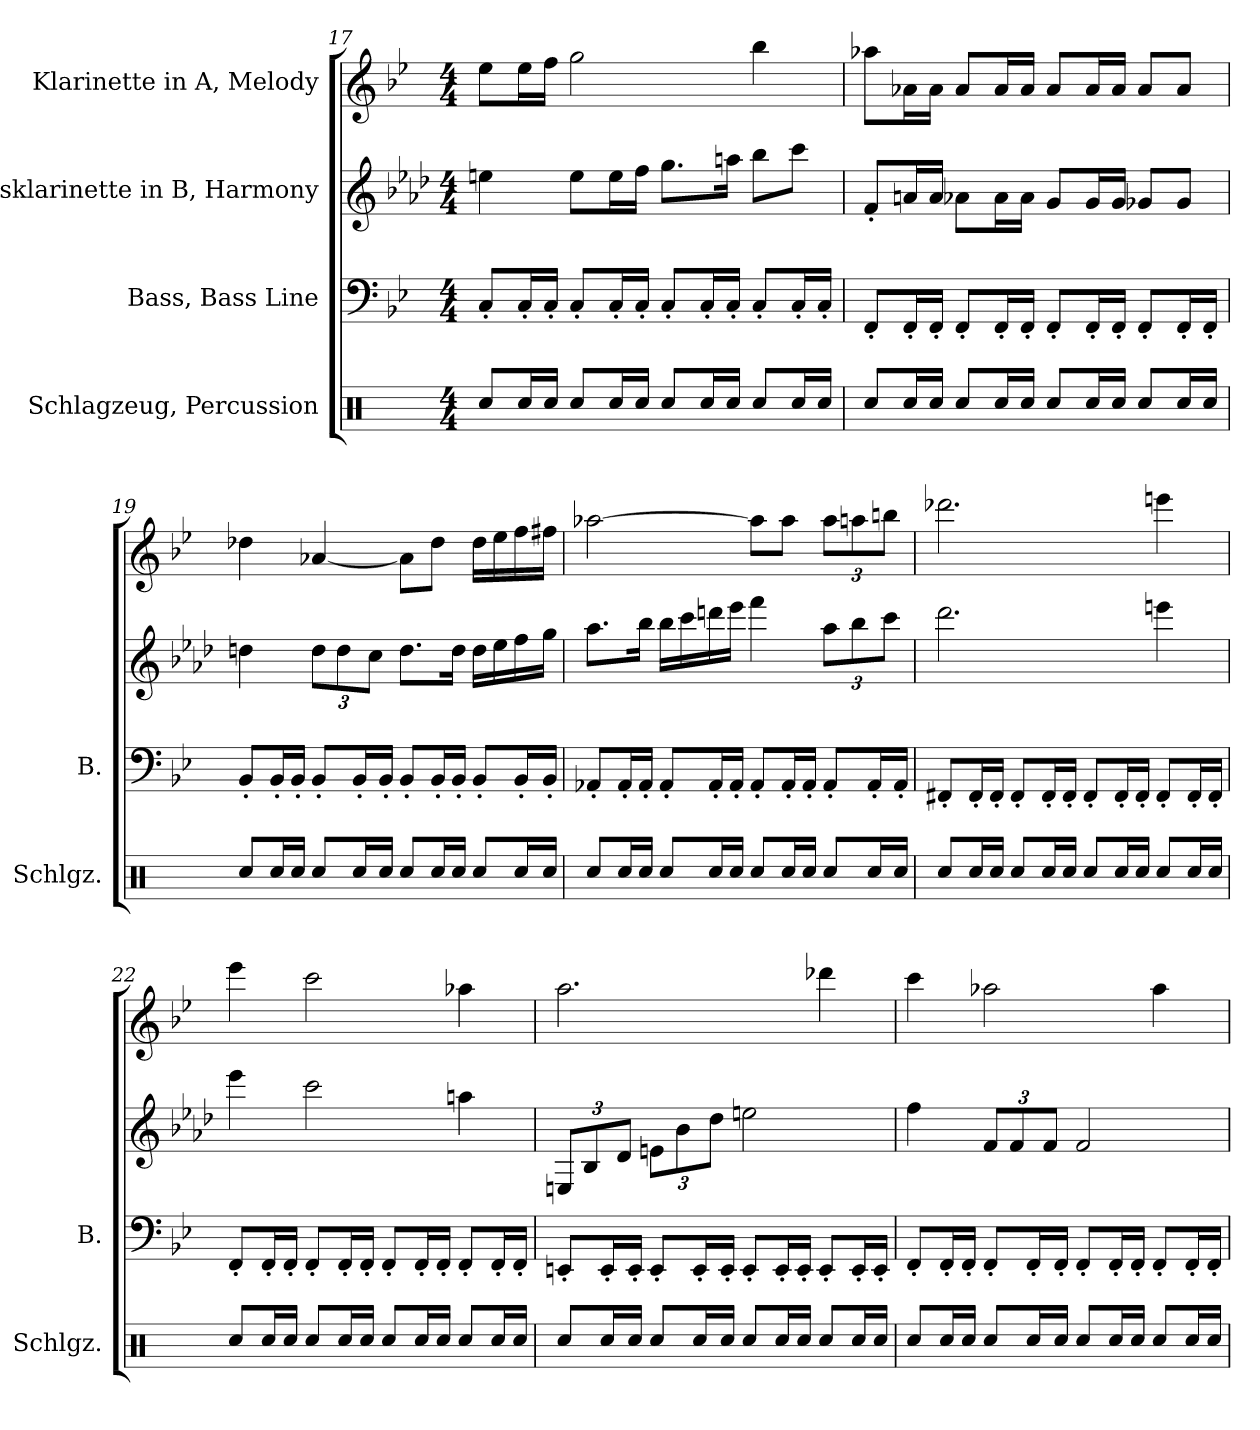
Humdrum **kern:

**kern	**kern	**kern	**kern
*part4	*part3	*part2	*part1
*staff4	*staff3	*staff2	*staff1
*I"Schlagzeug, Percussion	*I"Bass, Bass Line	*I"Bassklarinette in B, Harmony	*I"Klarinette in A, Melody
*I'Schlgz.	*I'B.	*	*
*clefX	*clefF4	*clefG2	*clefG2
*	*	*ITrd8c14	*ITrd2c3
*k[]	*k[b-e-]	*k[b-e-a-d-]	*k[f#]
*M4/4	*M4/4	*M4/4	*M4/4
=17	=17	=17	=17
8Rcc/L	8C'/L	4en\	8cc\L
16Rcc/L	16C'/L	.	16cc\L
16Rcc/JJ	16C'/JJ	.	16dd\JJ
8Rcc/L	8C'/L	8e\L	2ee\
16Rcc/L	16C'/L	16e\L	.
16Rcc/JJ	16C'/JJ	16f\JJ	.
8Rcc/L	8C'/L	8.g\L	.
16Rcc/L	16C'/L	.	.
16Rcc/JJ	16C'/JJ	16an\Jk	.
8Rcc/L	8C'/L	8b-\L	4gg\
16Rcc/L	16C'/L	8cc\J	.
16Rcc/JJ	16C'/JJ	.	.
!!LO:LB:g=z
=18	=18	=18	=18
8Rcc/L	8FF'/L	8F'/L	8ffn\L
16Rcc/L	16FF'/L	16An/L	16fn\L
16Rcc/JJ	16FF'/JJ	16A/JJ	16f\JJ
8Rcc/L	8FF'/L	8A-X\L	8f/L
16Rcc/L	16FF'/L	16A-\L	16f/L
16Rcc/JJ	16FF'/JJ	16A-\JJ	16f/JJ
8Rcc/L	8FF'/L	8G/L	8f/L
16Rcc/L	16FF'/L	16G/L	16f/L
16Rcc/JJ	16FF'/JJ	16G/JJ	16f/JJ
8Rcc/L	8FF'/L	8G-X/L	8f/L
16Rcc/L	16FF'/L	8G-/J	8f/J
16Rcc/JJ	16FF'/JJ	.	.
=19	=19	=19	=19
8Rcc/L	8BB-'/L	4dn\	4b-X\
16Rcc/L	16BB-'/L	.	.
16Rcc/JJ	16BB-'/JJ	.	.
*	*	*Xbrackettup	*
8Rcc/L	8BB-'/L	12d\L	[4fn/
.	.	12d\	.
16Rcc/L	16BB-'/L	.	.
.	.	12c\J	.
16Rcc/JJ	16BB-'/JJ	.	.
8Rcc/L	8BB-'/L	8.d\L	8f\L]
16Rcc/L	16BB-'/L	.	8b-\J
16Rcc/JJ	16BB-'/JJ	16d\Jk	.
8Rcc/L	8BB-'/L	16d\LL	16b-\LL
.	.	16e-\	16cc\
16Rcc/L	16BB-'/L	16f\	16dd\
16Rcc/JJ	16BB-'/JJ	16g\JJ	16dd#X\JJ
!!LO:LB:g=z
=20	=20	=20	=20
8Rcc/L	8AA-X'/L	8.a-\L	[2ffn\
16Rcc/L	16AA-'/L	.	.
16Rcc/JJ	16AA-'/JJ	16b-\Jk	.
8Rcc/L	8AA-'/L	16b-\LL	.
.	.	16cc\	.
16Rcc/L	16AA-'/L	16ddn\	.
16Rcc/JJ	16AA-'/JJ	16ee-\JJ	.
8Rcc/L	8AA-'/L	4ff\	8ff\L]
16Rcc/L	16AA-'/L	.	8ff\J
16Rcc/JJ	16AA-'/JJ	.	.
*	*	*	*Xbrackettup
8Rcc/L	8AA-'/L	12a-\L	12ff\L
.	.	12b-\	12ff#X\
16Rcc/L	16AA-'/L	.	.
.	.	12cc\J	12gg#X\J
16Rcc/JJ	16AA-'/JJ	.	.
=21	=21	=21	=21
8Rcc/L	8FF#X'/L	2.dd-\	2.bb-X\
16Rcc/L	16FF#'/L	.	.
16Rcc/JJ	16FF#'/JJ	.	.
8Rcc/L	8FF#'/L	.	.
16Rcc/L	16FF#'/L	.	.
16Rcc/JJ	16FF#'/JJ	.	.
8Rcc/L	8FF#'/L	.	.
16Rcc/L	16FF#'/L	.	.
16Rcc/JJ	16FF#'/JJ	.	.
8Rcc/L	8FF#'/L	4een\	4ccc#X\
16Rcc/L	16FF#'/L	.	.
16Rcc/JJ	16FF#'/JJ	.	.
!!LO:PB:g=z
=22	=22	=22	=22
8Rcc/L	8FF'/L	4ee-\	4ccc\
16Rcc/L	16FF'/L	.	.
16Rcc/JJ	16FF'/JJ	.	.
8Rcc/L	8FF'/L	2cc\	2aa\
16Rcc/L	16FF'/L	.	.
16Rcc/JJ	16FF'/JJ	.	.
8Rcc/L	8FF'/L	.	.
16Rcc/L	16FF'/L	.	.
16Rcc/JJ	16FF'/JJ	.	.
8Rcc/L	8FF'/L	4an\	4ffn\
16Rcc/L	16FF'/L	.	.
16Rcc/JJ	16FF'/JJ	.	.
=23	=23	=23	=23
8Rcc/L	8EEn'/L	12EEn/L	2.ff#\
.	.	12BB-/	.
16Rcc/L	16EE'/L	.	.
.	.	12D-/J	.
16Rcc/JJ	16EE'/JJ	.	.
8Rcc/L	8EE'/L	12En\L	.
.	.	12B-\	.
16Rcc/L	16EE'/L	.	.
.	.	12d-\J	.
16Rcc/JJ	16EE'/JJ	.	.
8Rcc/L	8EE'/L	2en\	.
16Rcc/L	16EE'/L	.	.
16Rcc/JJ	16EE'/JJ	.	.
8Rcc/L	8EE'/L	.	4bb-X\
16Rcc/L	16EE'/L	.	.
16Rcc/JJ	16EE'/JJ	.	.
!!LO:LB:g=z
=24	=24	=24	=24
8Rcc/L	8FF'/L	4f\	4aa\
16Rcc/L	16FF'/L	.	.
16Rcc/JJ	16FF'/JJ	.	.
8Rcc/L	8FF'/L	12F/L	2ffn\
.	.	12F/	.
16Rcc/L	16FF'/L	.	.
.	.	12F/J	.
16Rcc/JJ	16FF'/JJ	.	.
8Rcc/L	8FF'/L	2F/	.
16Rcc/L	16FF'/L	.	.
16Rcc/JJ	16FF'/JJ	.	.
8Rcc/L	8FF'/L	.	4ff\
16Rcc/L	16FF'/L	.	.
16Rcc/JJ	16FF'/JJ	.	.
=	=	=	=
*-	*-	*-	*-
